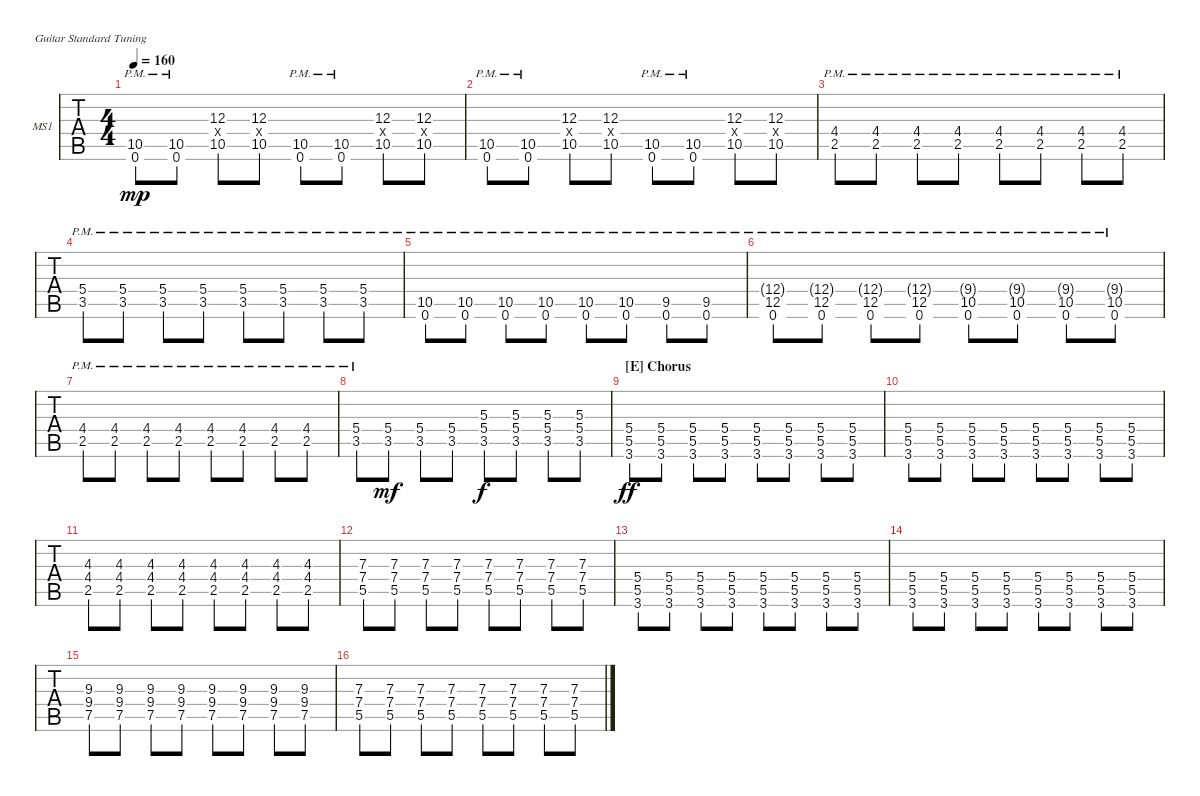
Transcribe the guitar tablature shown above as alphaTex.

\defaultSystemsLayout 4
\bracketExtendMode groupsimilarinstruments
\firstSystemTrackNameOrientation horizontal
\otherSystemsTrackNameOrientation horizontal
\track ("Matt Skiba - Guitar One" "MS1") {instrument distortionguitar}
\staff {tabs}
\tuning (E4 B3 G3 D3 A2 E2)
\ts (4 4)
\tempo 160
\clef g2
\ks c
(0.6{pm} 10.5{pm}).8{dy mp} (10.5{pm} 0.6{pm}).8 (10.5 12.3 10.4{x}).8 (12.3 10.5 10.4{x}).8 (0.6{pm} 10.5{pm}).8 (10.5{pm} 0.6{pm}).8 (10.5 12.3 10.4{x}).8 (12.3 10.5 10.4{x}).8 |
(0.6{pm} 10.5{pm}).8 (10.5{pm} 0.6{pm}).8 (10.5 12.3 10.4{x}).8 (12.3 10.5 10.4{x}).8 (0.6{pm} 10.5{pm}).8 (10.5{pm} 0.6{pm}).8 (10.5 12.3 10.4{x}).8 (12.3 10.5 10.4{x}).8 |
(2.5{pm} 4.4{pm}).8 (2.5{pm} 4.4{pm}).8 (4.4{pm} 2.5{pm}).8 (2.5{pm} 4.4{pm}).8 (4.4{pm} 2.5{pm}).8 (4.4{pm} 2.5{pm}).8 (4.4{pm} 2.5{pm}).8 (4.4{pm} 2.5{pm}).8 |
(3.5{pm} 5.4{pm}).8 (3.5{pm} 5.4{pm}).8 (3.5{pm} 5.4{pm}).8 (3.5{pm} 5.4{pm}).8 (3.5{pm} 5.4{pm}).8 (3.5{pm} 5.4{pm}).8 (3.5{pm} 5.4{pm}).8 (3.5{pm} 5.4{pm}).8 |
(0.6{pm} 10.5{pm}).8 (0.6{pm} 10.5{pm}).8 (0.6{pm} 10.5{pm}).8 (0.6{pm} 10.5{pm}).8 (0.6{pm} 10.5{pm}).8 (0.6{pm} 10.5{pm}).8 (0.6{pm} 9.5{pm}).8 (0.6{pm} 9.5{pm}).8 |
(12.4{g pm} 12.5{pm} 0.6{pm}).8 (12.4{g pm} 12.5{pm} 0.6{pm}).8 (12.4{g pm} 12.5{pm} 0.6{pm}).8 (12.4{g pm} 12.5{pm} 0.6{pm}).8 (10.5{pm} 0.6{pm} 9.4{g}).8 (10.5{pm} 0.6{pm} 9.4{g}).8 (10.5{pm} 0.6{pm} 9.4{g}).8 (10.5{pm} 0.6{pm} 9.4{g}).8 |
(2.5{pm} 4.4{pm}).8 (2.5{pm} 4.4{pm}).8 (4.4{pm} 2.5{pm}).8 (2.5{pm} 4.4{pm}).8 (4.4{pm} 2.5{pm}).8 (4.4{pm} 2.5{pm}).8 (4.4{pm} 2.5{pm}).8 (4.4{pm} 2.5{pm}).8 |
(3.5{pm} 5.4{pm}).8 (3.5 5.4).8{dy mf} (3.5 5.4).8 (3.5 5.4).8 (3.5 5.4 5.3).8{dy f} (3.5 5.4 5.3).8 (3.5 5.4 5.3).8 (3.5 5.4 5.3).8 |
\section ("E" "Chorus")
(3.6 5.5 5.4).8{dy ff} (3.6 5.5 5.4).8 (3.6 5.5 5.4).8 (3.6 5.5 5.4).8 (3.6 5.5 5.4).8 (3.6 5.5 5.4).8 (3.6 5.5 5.4).8 (3.6 5.5 5.4).8 |
(3.6 5.5 5.4).8 (3.6 5.5 5.4).8 (3.6 5.5 5.4).8 (3.6 5.5 5.4).8 (3.6 5.5 5.4).8 (3.6 5.5 5.4).8 (3.6 5.5 5.4).8 (3.6 5.5 5.4).8 |
(2.5 4.4 4.3).8 (2.5 4.3 4.4).8 (2.5 4.4 4.3).8 (2.5 4.3 4.4).8 (2.5 4.4 4.3).8 (2.5 4.3 4.4).8 (2.5 4.4 4.3).8 (2.5 4.3 4.4).8 |
(5.5 7.4 7.3).8 (5.5 7.3 7.4).8 (5.5 7.4 7.3).8 (5.5 7.3 7.4).8 (5.5 7.4 7.3).8 (5.5 7.3 7.4).8 (5.5 7.4 7.3).8 (5.5 7.4 7.3).8 |
(3.6 5.5 5.4).8 (3.6 5.5 5.4).8 (3.6 5.5 5.4).8 (3.6 5.5 5.4).8 (3.6 5.5 5.4).8 (3.6 5.5 5.4).8 (3.6 5.5 5.4).8 (3.6 5.5 5.4).8 |
(3.6 5.5 5.4).8 (3.6 5.5 5.4).8 (3.6 5.5 5.4).8 (3.6 5.5 5.4).8 (3.6 5.5 5.4).8 (3.6 5.5 5.4).8 (3.6 5.5 5.4).8 (3.6 5.5 5.4).8 |
(7.5 9.4 9.3).8 (7.5 9.3 9.4).8 (7.5 9.4 9.3).8 (7.5 9.3 9.4).8 (7.5 9.4 9.3).8 (7.5 9.3 9.4).8 (7.5 9.4 9.3).8 (7.5 9.3 9.4).8 |
(5.5 7.4 7.3).8 (5.5 7.3 7.4).8 (5.5 7.4 7.3).8 (5.5 7.3 7.4).8 (5.5 7.4 7.3).8 (5.5 7.3 7.4).8 (5.5 7.4 7.3).8 (5.5 7.4 7.3).8
